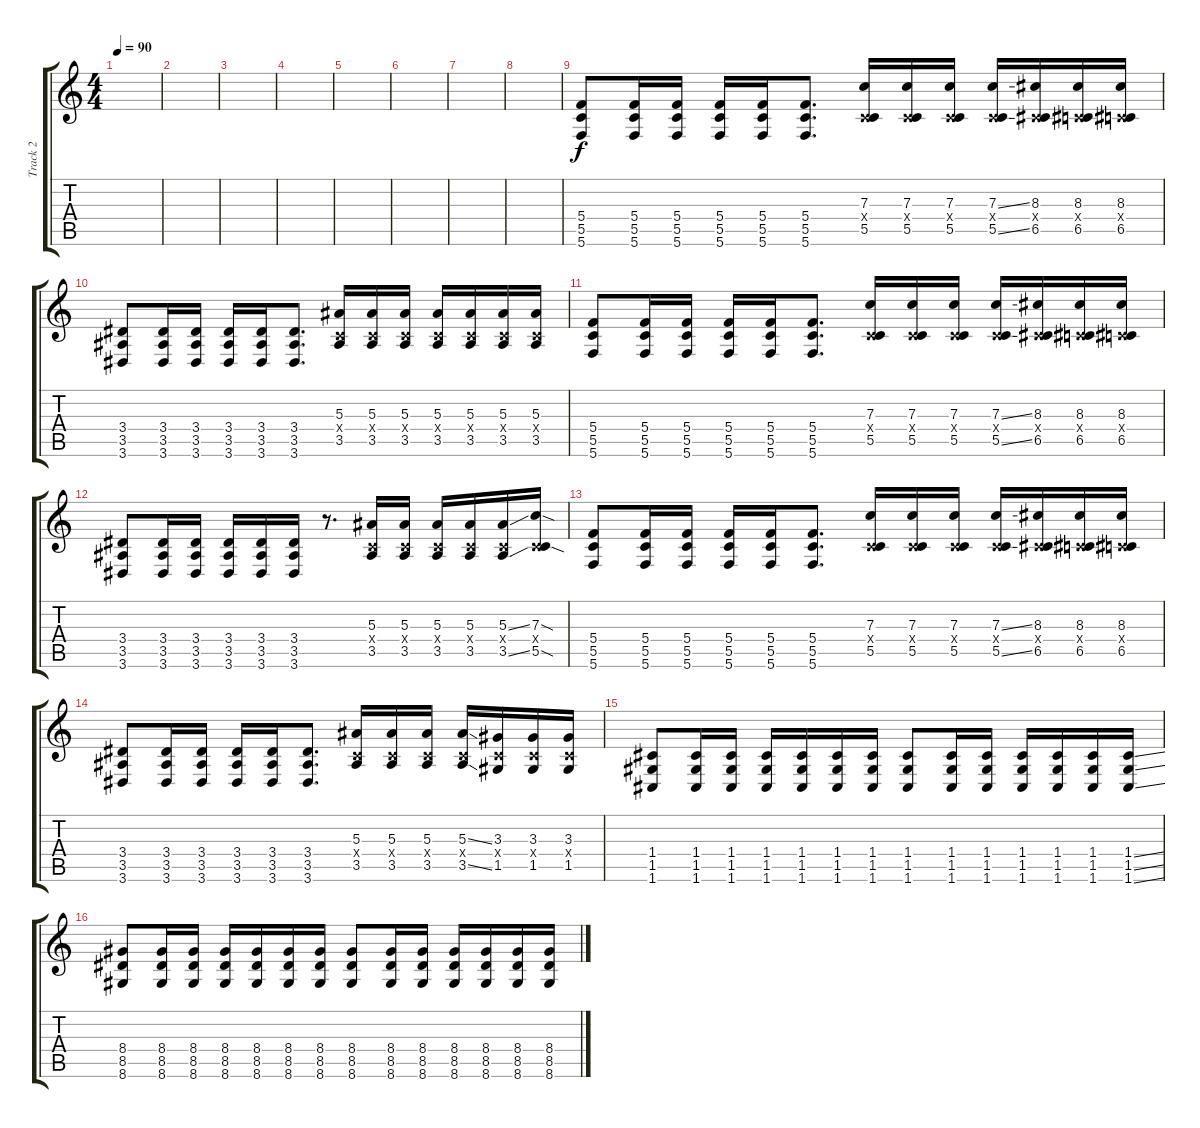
\track ("Track 2" "Track 2") {instrument distortionguitar}
\staff {score tabs}
\tuning (D4 A3 F3 C3 G2 C2) {hide}
\ts (4 4)
\tempo 90
\clef g2
\ks c
|
|
|
|
|
|
|
|
(5.4 5.5 5.6).8 (5.4 5.5 5.6).16 (5.4 5.5 5.6).16 (5.4 5.5 5.6).16 (5.4 5.5 5.6).16 (5.4 5.5 5.6).8{d} (7.3 0.4{x} 5.5).16 (7.3 0.4{x} 5.5).16 (7.3 0.4{x} 5.5).16 (7.3{ss} 0.4{x} 5.5{ss}).16 (8.3 0.4{x} 6.5).16 (8.3 0.4{x} 6.5).16 (8.3 0.4{x} 6.5).16 |
(3.4 3.5 3.6).8 (3.4 3.5 3.6).16 (3.4 3.5 3.6).16 (3.4 3.5 3.6).16 (3.4 3.5 3.6).16 (3.4 3.5 3.6).8{d} (5.3 0.4{x} 3.5).16 (5.3 0.4{x} 3.5).16 (5.3 0.4{x} 3.5).16 (5.3 0.4{x} 3.5).16 (5.3 0.4{x} 3.5).16 (5.3 0.4{x} 3.5).16 (5.3 0.4{x} 3.5).16 |
(5.4 5.5 5.6).8 (5.4 5.5 5.6).16 (5.4 5.5 5.6).16 (5.4 5.5 5.6).16 (5.4 5.5 5.6).16 (5.4 5.5 5.6).8{d} (7.3 0.4{x} 5.5).16 (7.3 0.4{x} 5.5).16 (7.3 0.4{x} 5.5).16 (7.3{ss} 0.4{x} 5.5{ss}).16 (8.3 0.4{x} 6.5).16 (8.3 0.4{x} 6.5).16 (8.3 0.4{x} 6.5).16 |
(3.4 3.5 3.6).8 (3.4 3.5 3.6).16 (3.4 3.5 3.6).16 (3.4 3.5 3.6).16 (3.4 3.5 3.6).16 (3.4 3.5 3.6).16 r.8{d} (5.3 0.4{x} 3.5).16 (5.3 0.4{x} 3.5).16 (5.3 0.4{x} 3.5).16 (5.3 0.4{x} 3.5).16 (5.3{ss} 0.4{x} 3.5{ss}).16 (7.3{sod} 0.4{x} 5.5{sod}).16 |
(5.4 5.5 5.6).8 (5.4 5.5 5.6).16 (5.4 5.5 5.6).16 (5.4 5.5 5.6).16 (5.4 5.5 5.6).16 (5.4 5.5 5.6).8{d} (7.3 0.4{x} 5.5).16 (7.3 0.4{x} 5.5).16 (7.3 0.4{x} 5.5).16 (7.3{ss} 0.4{x} 5.5{ss}).16 (8.3 0.4{x} 6.5).16 (8.3 0.4{x} 6.5).16 (8.3 0.4{x} 6.5).16 |
(3.4 3.5 3.6).8 (3.4 3.5 3.6).16 (3.4 3.5 3.6).16 (3.4 3.5 3.6).16 (3.4 3.5 3.6).16 (3.4 3.5 3.6).8{d} (5.3 0.4{x} 3.5).16 (5.3 0.4{x} 3.5).16 (5.3 0.4{x} 3.5).16 (5.3{ss} 0.4{x} 3.5{ss}).16 (3.3 0.4{x} 1.5).16 (3.3 0.4{x} 1.5).16 (3.3 0.4{x} 1.5).16 |
(1.4 1.5 1.6).8 (1.4 1.5 1.6).16 (1.4 1.5 1.6).16 (1.4 1.5 1.6).16 (1.4 1.5 1.6).16 (1.4 1.5 1.6).16 (1.4 1.5 1.6).16 (1.4 1.5 1.6).8 (1.4 1.5 1.6).16 (1.4 1.5 1.6).16 (1.4 1.5 1.6).16 (1.4 1.5 1.6).16 (1.4 1.5 1.6).16 (1.4{ss} 1.5{ss} 1.6{ss}).16 |
(8.4 8.5 8.6).8 (8.4 8.5 8.6).16 (8.4 8.5 8.6).16 (8.4 8.5 8.6).16 (8.4 8.5 8.6).16 (8.4 8.5 8.6).16 (8.4 8.5 8.6).16 (8.4 8.5 8.6).8 (8.4 8.5 8.6).16 (8.4 8.5 8.6).16 (8.4 8.5 8.6).16 (8.4 8.5 8.6).16 (8.4 8.5 8.6).16 (8.4 8.5 8.6).16
